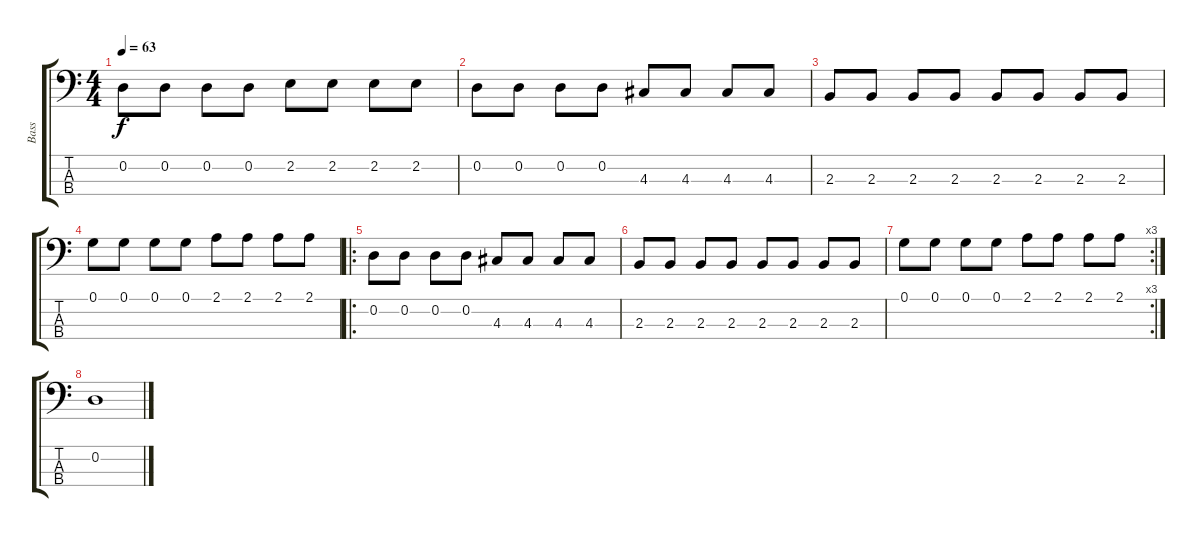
\track ("Bass" "Bass") {instrument electricbassfinger}
\staff {score tabs}
\tuning (G2 D2 A1 E1) {hide}
\ts (4 4)
\tempo 63
\clef f4
\ks c
0.2.8{dy f} 0.2.8 0.2.8 0.2.8 2.2.8 2.2.8 2.2.8 2.2.8 |
0.2.8 0.2.8 0.2.8 0.2.8 4.3.8 4.3.8 4.3.8 4.3.8 |
2.3.8 2.3.8 2.3.8 2.3.8 2.3.8 2.3.8 2.3.8 2.3.8 |
0.1.8 0.1.8 0.1.8 0.1.8 2.1.8 2.1.8 2.1.8 2.1.8 |
\ro
0.2.8 0.2.8 0.2.8 0.2.8 4.3.8 4.3.8 4.3.8 4.3.8 |
2.3.8 2.3.8 2.3.8 2.3.8 2.3.8 2.3.8 2.3.8 2.3.8 |
\rc 3
0.1.8 0.1.8 0.1.8 0.1.8 2.1.8 2.1.8 2.1.8 2.1.8 |
0.2.1
